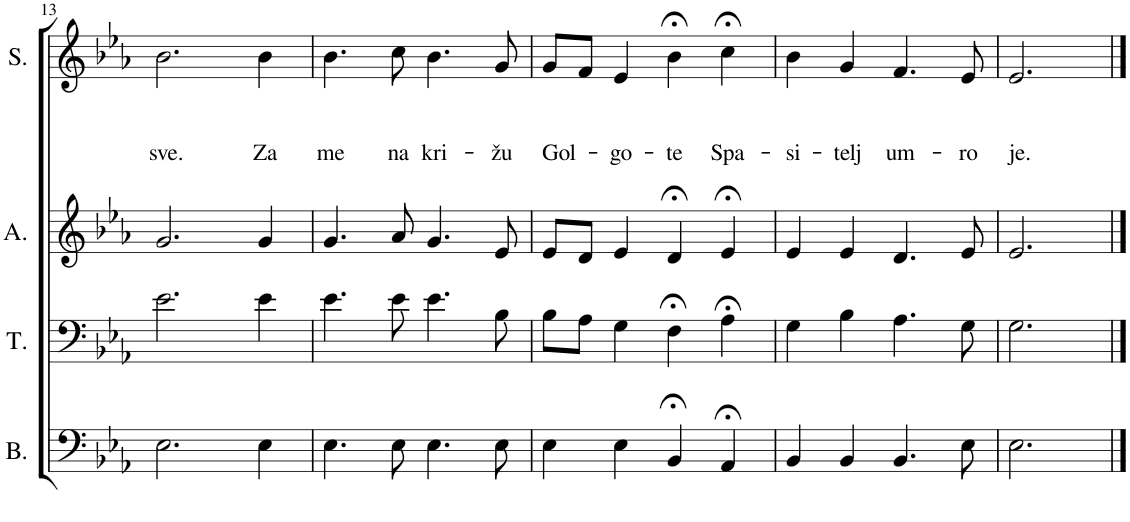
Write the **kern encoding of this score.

**kern	**kern	**kern	**kern	**text	**text	**text
*part4	*part3	*part2	*part1	*part1	*part1	*part1
*staff4	*staff3	*staff2	*staff1	*staff1	*staff1	*staff1
*I"Bass	*I"Tenor	*I"Alto	*I"Soprano	*	*	*
*I'B.	*I'T.	*I'A.	*I'S.	*	*	*
!!LO:PB:g=z
*clefF4	*clefF4	*clefG2	*clefG2	*	*	*
*k[b-e-a-]	*k[b-e-a-]	*k[b-e-a-]	*k[b-e-a-]	*	*	*
*M4/4	*M4/4	*M4/4	*M4/4	*	*	*
=13	=13	=13	=13	=13	=13	=13
!	!	!	!	!	!	!LO:LY:b
2.E-\	2.e-\	2.g/	2.b-\	.	.	sve.
!	!	!	!	!	!	!LO:LY:b
4E-\	4e-\	4g/	4b-\	.	.	Za
=14	=14	=14	=14	=14	=14	=14
!	!	!	!	!	!	!LO:LY:b
4.E-\	4.e-\	4.g/	4.b-\	.	.	me
!	!	!	!	!	!	!LO:LY:b
8E-\	8e-\	8a-/	8cc\	.	.	na
!	!	!	!	!	!	!LO:LY:b
4.E-\	4.e-\	4.g/	4.b-\	.	.	kri-
!	!	!	!	!	!	!LO:LY:b
8E-\	8B-\	8e-/	8g/	.	.	-žu
=15	=15	=15	=15	=15	=15	=15
!	!	!	!	!	!	!LO:LY:b
4E-\	8B-\L	8e-/L	8g/L	.	.	Gol-
.	8A-\J	8d/J	8f/J	.	.	.
!	!	!	!	!	!	!LO:LY:b
4E-\	4G\	4e-/	4e-/	.	.	-go-
!	!	!	!	!	!	!LO:LY:b
4BB-;</	4F;<\	4d;</	4b-;<\	.	.	-te
!	!	!	!	!	!	!LO:LY:b
4AA-;</	4A-;<\	4e-;</	4cc;<\	.	.	Spa-
=16	=16	=16	=16	=16	=16	=16
!	!	!	!	!	!	!LO:LY:b
4BB-/	4G\	4e-/	4b-\	.	.	-si-
!	!	!	!	!	!	!LO:LY:b
4BB-/	4B-\	4e-/	4g/	.	.	-telj
!	!	!	!	!	!	!LO:LY:b
4.BB-/	4.A-\	4.d/	4.f/	.	.	um-
!	!	!	!	!	!	!LO:LY:b
8E-\	8G\	8e-/	8e-/	.	.	-ro
=17	=17	=17	=17	=17	=17	=17
!	!	!	!	!	!	!LO:LY:b
2.E-\	2.G\	2.e-/	2.e-/	.	.	je.
==	==	==	==	==	==	==
*-	*-	*-	*-	*-	*-	*-
